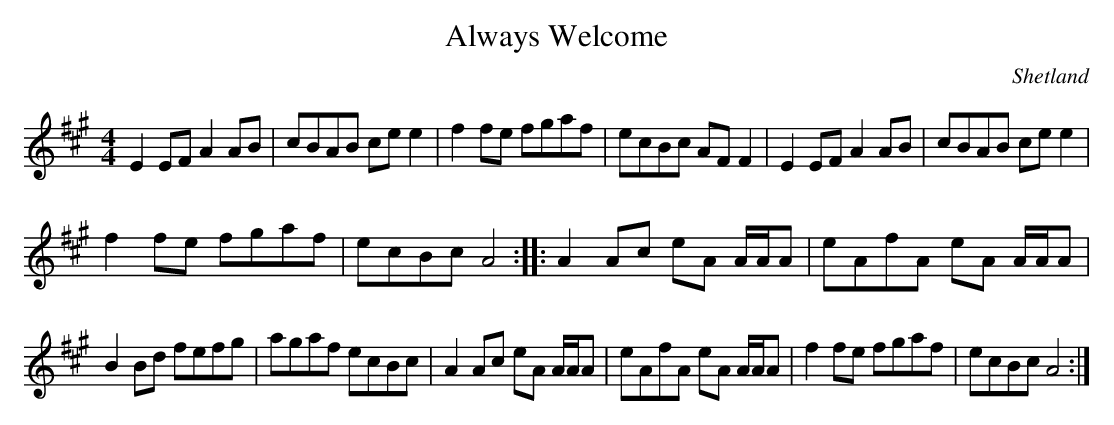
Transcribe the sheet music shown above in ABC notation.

X:1
T:Always Welcome
O:Shetland
O:Scotland
M:4/4
K:A
E2EF A2AB | cBAB cee2 | f2fe fgaf | ecBc AFF2 |\
E2EF A2AB | cBAB cee2 |
f2fe fgaf | ecBc A4::\
A2Ac eA A/2A/2A | eAfA eA A/2A/2A |
B2Bd fefg | agaf ecBc |\
A2Ac eA A/2A/2A | eAfA eA A/2A/2A | \
f2fe fgaf | ecBc A4 :|
